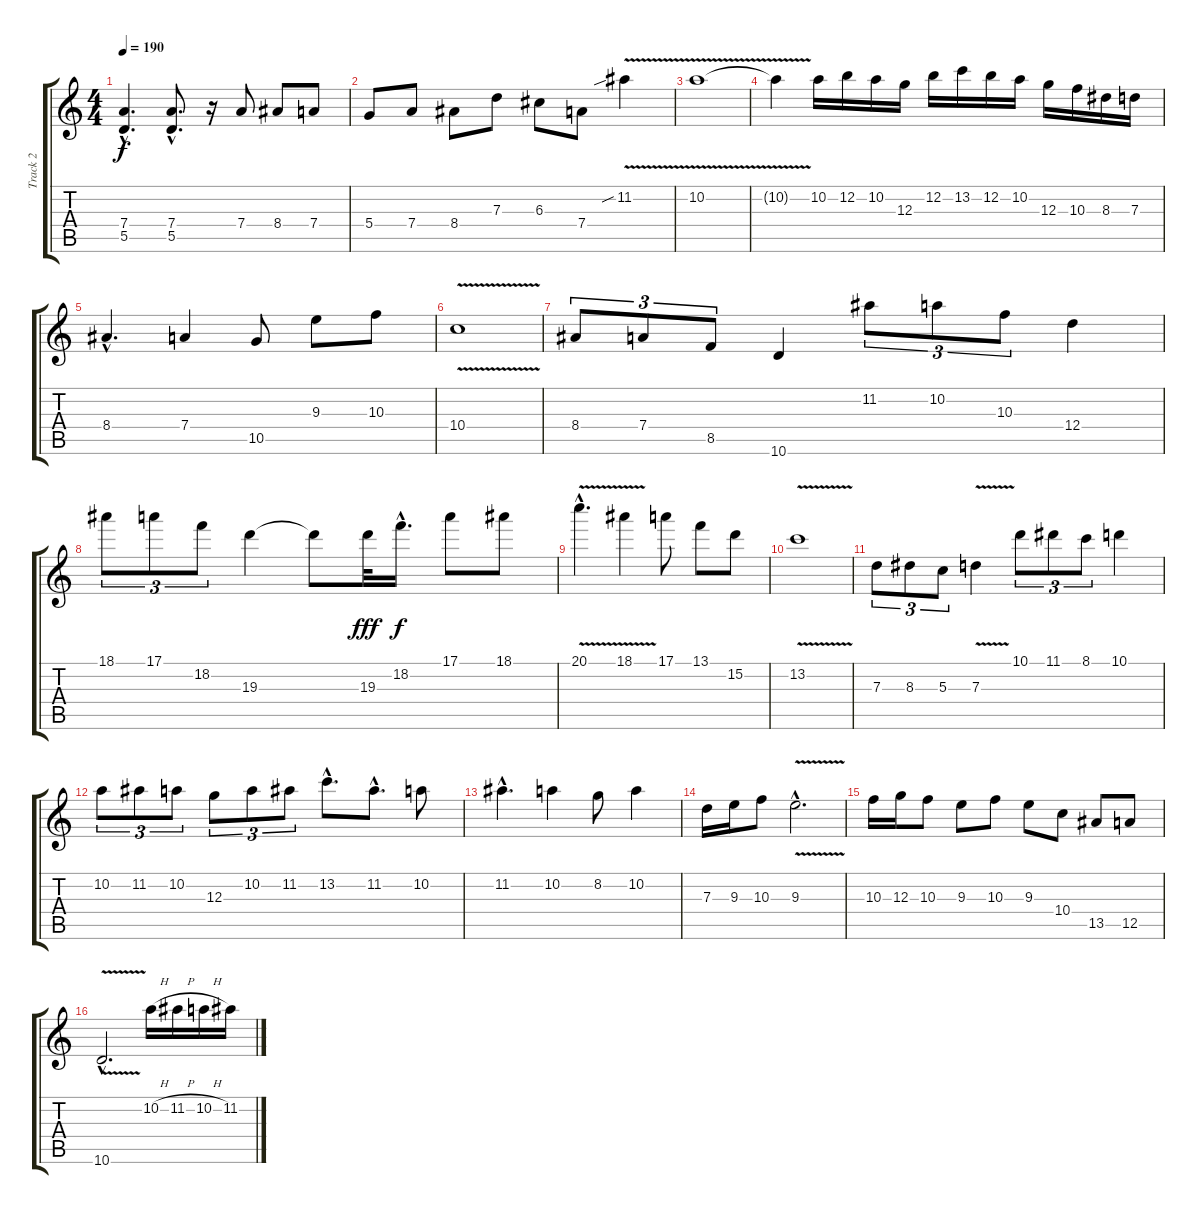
\track ("Track 2" "Track 2") {instrument distortionguitar}
\staff {score tabs}
\tuning (E4 B3 G3 D3 A2 E2) {hide}
\ts (4 4)
\tempo 190
\clef g2
\ks c
(7.4{hac} 5.5{hac}).4{d dy f} (7.4{hac} 5.5{hac}).8{d} r.16 7.4.8 8.4.8 7.4.8 |
5.4.8 7.4.8 8.4.8 7.3.8 6.3.8 7.4.8 11.2{v sib}.4{volume 16} |
10.2{v}.1 |
10.2{t}.4 10.2.16 12.2.16 10.2.16 12.3.16 12.2.16 13.2.16 12.2.16 10.2.16 12.3.16 10.3.16 8.3.16 7.3.16 |
8.4{hac}.4{d} 7.4.4 10.5.8 9.3.8 10.3.8 |
10.4{v}.1 |
8.4.8{tu (3 2)} 7.4.8{tu (3 2)} 8.5.8{tu (3 2)} 10.6.4 11.2.8{tu (3 2)} 10.2.8{tu (3 2)} 10.3.8{tu (3 2)} 12.4.4 |
18.1.8{tu (3 2)} 17.1.8{tu (3 2)} 18.2.8{tu (3 2)} 19.3.4 19.3{t}.8 19.3.32{dy fff} 18.2{hac}.16{d dy f} 17.1.8 18.1.8 |
20.1{v hac}.4{d} 18.1{v}.4 17.1.8 13.1.8 15.2.8 |
13.2{v}.1 |
7.3.8{tu (3 2)} 8.3.8{tu (3 2)} 5.3.8{tu (3 2)} 7.3{v}.4 10.1.8{tu (3 2)} 11.1.8{tu (3 2)} 8.1.8{tu (3 2)} 10.1.4 |
10.2.8{tu (3 2)} 11.2.8{tu (3 2)} 10.2.8{tu (3 2)} 12.3.8{tu (3 2)} 10.2.8{tu (3 2)} 11.2.8{tu (3 2)} 13.2{hac}.8{d} 11.2{hac}.8{d} 10.2.8 |
11.2{hac}.4{d} 10.2.4 8.2.8 10.2.4 |
7.3.16 9.3.16 10.3.8 9.3{v hac}.2{d} |
10.3.16 12.3.16 10.3.8 9.3.8 10.3.8 9.3.8 10.4.8 13.5.8 12.5.8 |
10.6{v hac}.2{d} 10.2{h}.16 11.2{h}.16 10.2{h}.16 11.2.16
